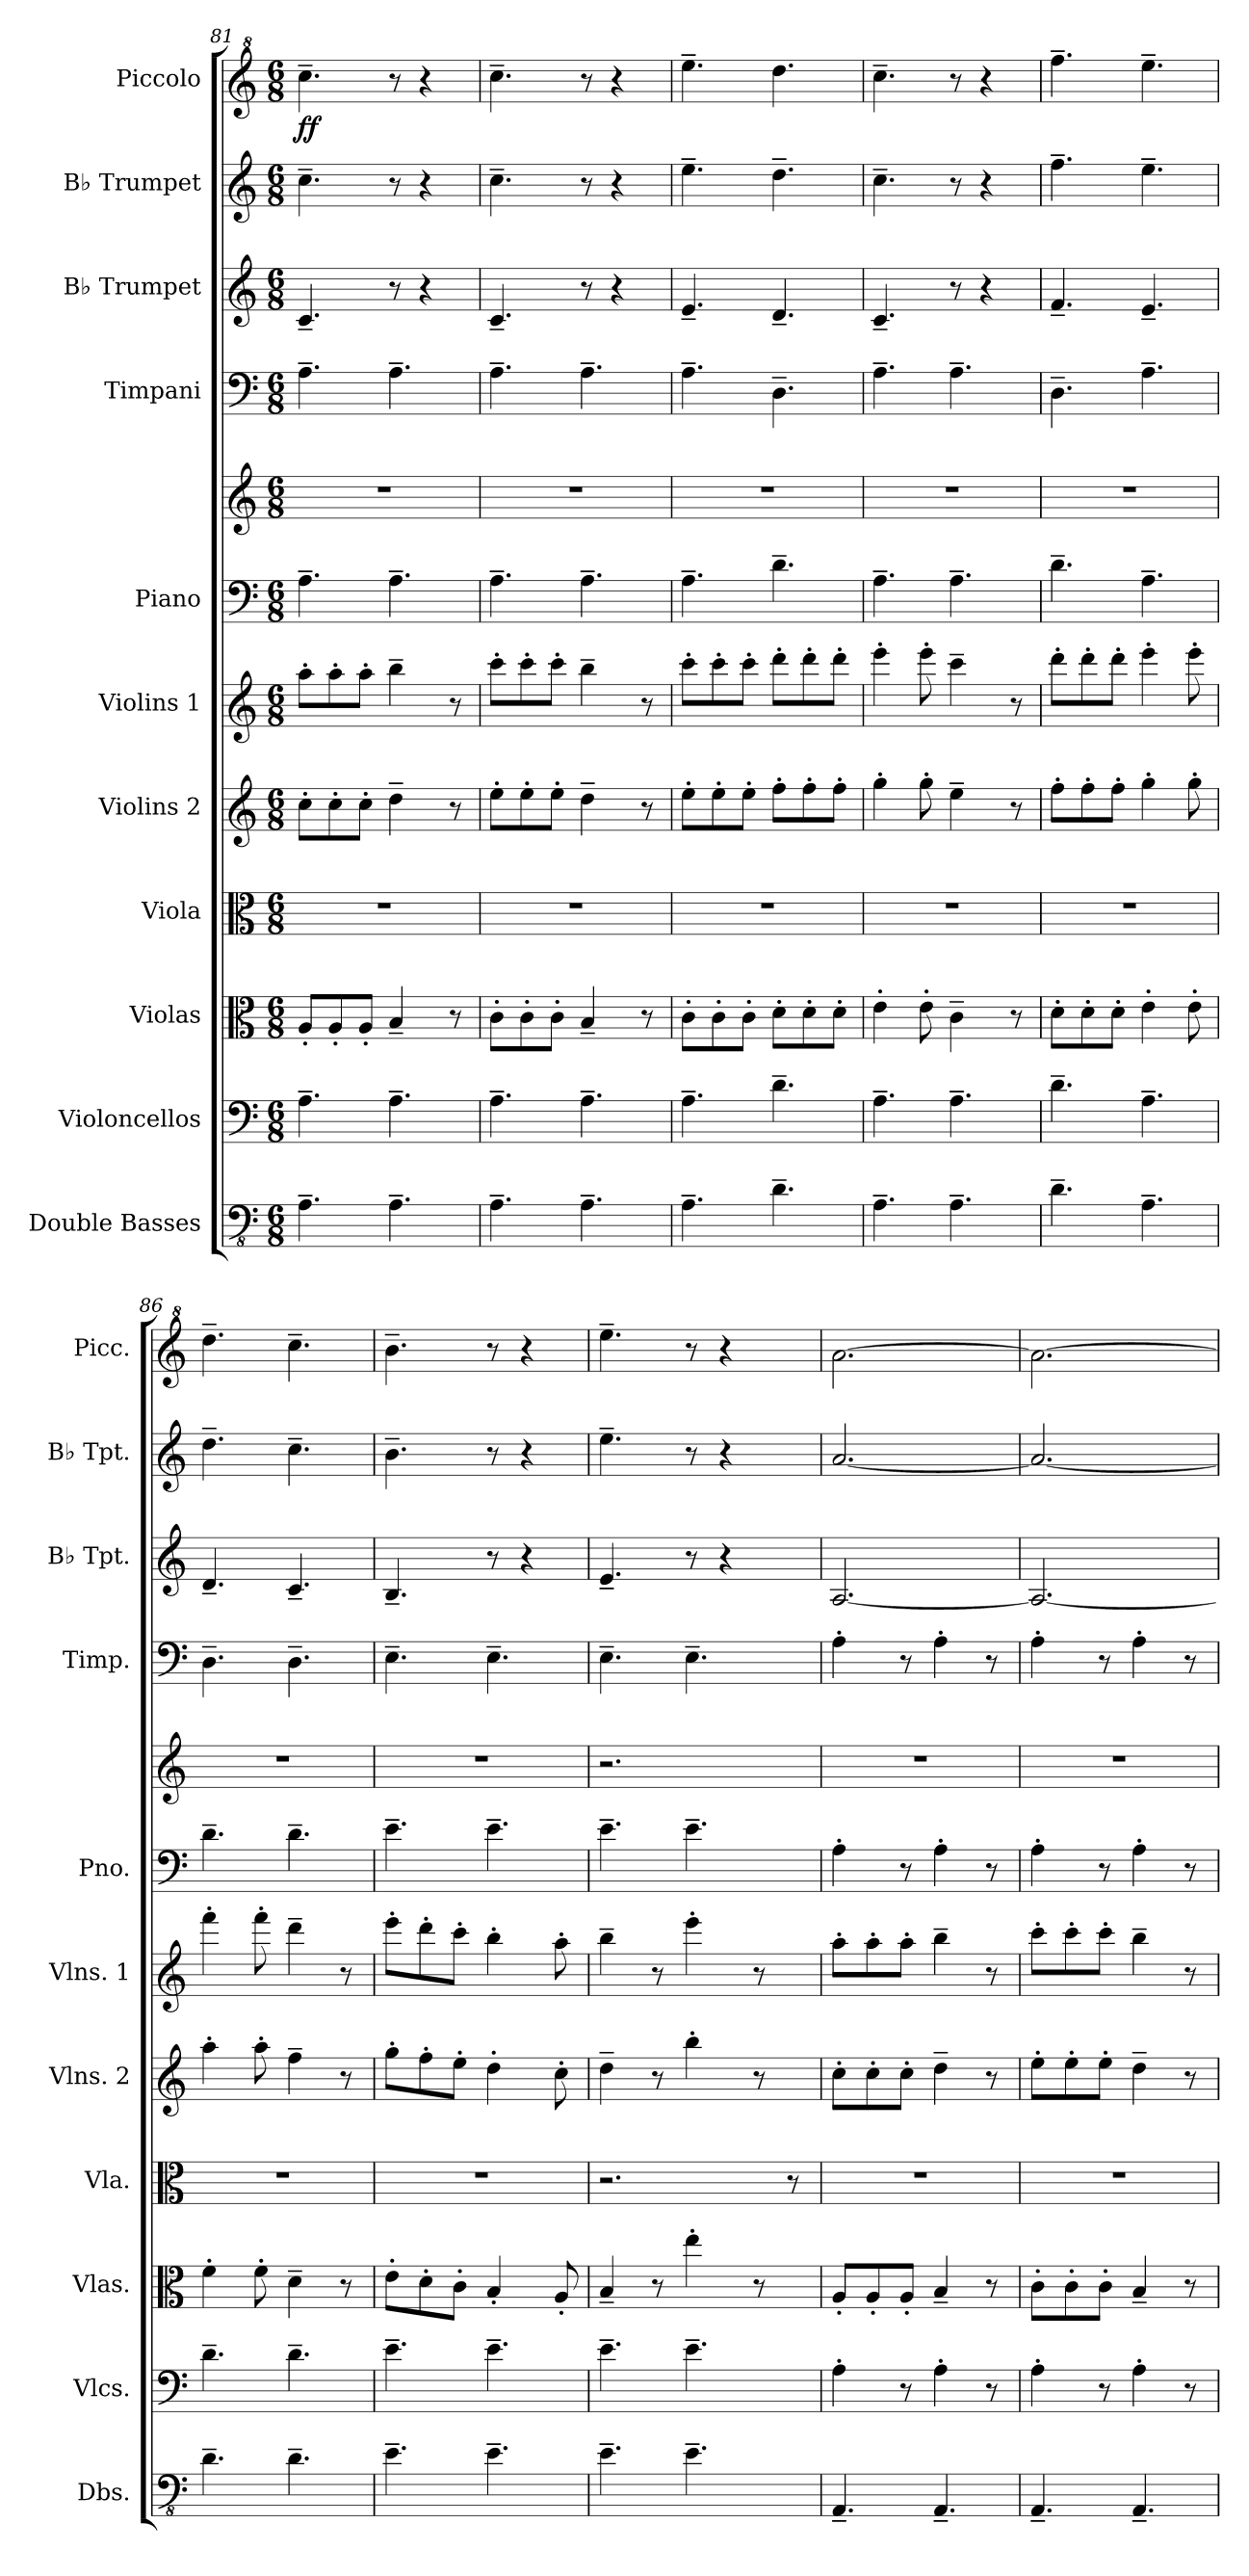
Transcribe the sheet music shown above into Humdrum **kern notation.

**kern	**kern	**kern	**kern	**kern	**kern	**kern	**kern	**kern	**kern	**kern	**kern	**dynam
*part11	*part10	*part9	*part8	*part7	*part6	*part5	*part5	*part4	*part3	*part2	*part1	*part1
*staff12	*staff11	*staff10	*staff9	*staff8	*staff7	*staff6	*staff5	*staff4	*staff3	*staff2	*staff1	*staff1
*I"Double Basses	*I"Violoncellos	*I"Violas	*I"Viola	*I"Violins 2	*I"Violins 1	*I"Piano	*	*I"Timpani	*I"B♭ Trumpet	*I"B♭ Trumpet	*I"Piccolo	*
*I'Dbs.	*I'Vlcs.	*I'Vlas.	*I'Vla.	*I'Vlns. 2	*I'Vlns. 1	*I'Pno.	*	*I'Timp.	*I'B♭ Tpt.	*I'B♭ Tpt.	*I'Picc.	*
!!LO:PB:g=z
*clefFv4	*clefF4	*clefC3	*clefC3	*clefG2	*clefG2	*clefF4	*clefG2	*clefF4	*clefG2	*clefG2	*clefG^2	*
*	*	*	*	*	*	*	*	*	*ITrd1c2	*ITrd1c2	*ITrd-7c-12	*
*k[]	*k[]	*k[]	*k[]	*k[]	*k[]	*k[]	*k[]	*k[]	*k[b-e-]	*k[b-e-]	*k[]	*
*C:	*C:	*C:	*C:	*C:	*C:	*C:	*C:	*C:	*B-:	*B-:	*C:	*
*M6/8	*M6/8	*M6/8	*M6/8	*M6/8	*M6/8	*M6/8	*M6/8	*M6/8	*M6/8	*M6/8	*M6/8	*
=81	=81	=81	=81	=81	=81	=81	=81	=81	=81	=81	=81	=81
!	!	!	!	!	!	!	!	!	!	!	!	!LO:DY:b
4.AA~\	4.A~\	8A'/L	2.r	8cc'\L	8aa'\L	4.A~\	2.r	4.A~\	4.B-~/	4.b-~\	4.cccc~\	ff
.	.	8A'/	.	8cc'\	8aa'\	.	.	.	.	.	.	.
.	.	8A'/J	.	8cc'\J	8aa'\J	.	.	.	.	.	.	.
4.AA~\	4.A~\	4B~/	.	4dd~\	4bb~\	4.A~\	.	4.A~\	8r	8r	8r	.
.	.	.	.	.	.	.	.	.	4r	4r	4r	.
.	.	8r	.	8r	8r	.	.	.	.	.	.	.
=82	=82	=82	=82	=82	=82	=82	=82	=82	=82	=82	=82	=82
4.AA~\	4.A~\	8c'\L	2.r	8ee'\L	8ccc'\L	4.A~\	2.r	4.A~\	4.B-~/	4.b-~\	4.cccc~\	.
.	.	8c'\	.	8ee'\	8ccc'\	.	.	.	.	.	.	.
.	.	8c'\J	.	8ee'\J	8ccc'\J	.	.	.	.	.	.	.
4.AA~\	4.A~\	4B~/	.	4dd~\	4bb~\	4.A~\	.	4.A~\	8r	8r	8r	.
.	.	.	.	.	.	.	.	.	4r	4r	4r	.
.	.	8r	.	8r	8r	.	.	.	.	.	.	.
=83	=83	=83	=83	=83	=83	=83	=83	=83	=83	=83	=83	=83
4.AA~\	4.A~\	8c'\L	2.r	8ee'\L	8ccc'\L	4.A~\	2.r	4.A~\	4.d~/	4.dd~\	4.eeee~\	.
.	.	8c'\	.	8ee'\	8ccc'\	.	.	.	.	.	.	.
.	.	8c'\J	.	8ee'\J	8ccc'\J	.	.	.	.	.	.	.
4.D~\	4.d~\	8d'\L	.	8ff'\L	8ddd'\L	4.d~\	.	4.D~\	4.c~/	4.cc~\	4.dddd\	.
.	.	8d'\	.	8ff'\	8ddd'\	.	.	.	.	.	.	.
.	.	8d'\J	.	8ff'\J	8ddd'\J	.	.	.	.	.	.	.
=84	=84	=84	=84	=84	=84	=84	=84	=84	=84	=84	=84	=84
4.AA~\	4.A~\	4e'\	2.r	4gg'\	4eee'\	4.A~\	2.r	4.A~\	4.B-~/	4.b-~\	4.cccc~\	.
.	.	8e'\	.	8gg'\	8eee'\	.	.	.	.	.	.	.
4.AA~\	4.A~\	4c~\	.	4ee~\	4ccc~\	4.A~\	.	4.A~\	8r	8r	8r	.
.	.	.	.	.	.	.	.	.	4r	4r	4r	.
.	.	8r	.	8r	8r	.	.	.	.	.	.	.
=85	=85	=85	=85	=85	=85	=85	=85	=85	=85	=85	=85	=85
4.D~\	4.d~\	8d'\L	2.r	8ff'\L	8ddd'\L	4.d~\	2.r	4.D~\	4.e-~/	4.ee-~\	4.ffff~\	.
.	.	8d'\	.	8ff'\	8ddd'\	.	.	.	.	.	.	.
.	.	8d'\J	.	8ff'\J	8ddd'\J	.	.	.	.	.	.	.
4.AA~\	4.A~\	4e'\	.	4gg'\	4eee'\	4.A~\	.	4.A~\	4.d~/	4.dd~\	4.eeee~\	.
.	.	8e'\	.	8gg'\	8eee'\	.	.	.	.	.	.	.
=86	=86	=86	=86	=86	=86	=86	=86	=86	=86	=86	=86	=86
4.D~\	4.d~\	4f'\	2.r	4aa'\	4fff'\	4.d~\	2.r	4.D~\	4.c~/	4.cc~\	4.dddd~\	.
.	.	8f'\	.	8aa'\	8fff'\	.	.	.	.	.	.	.
4.D~\	4.d~\	4d~\	.	4ff~\	4ddd~\	4.d~\	.	4.D~\	4.B-~/	4.b-~\	4.cccc~\	.
.	.	8r	.	8r	8r	.	.	.	.	.	.	.
=87	=87	=87	=87	=87	=87	=87	=87	=87	=87	=87	=87	=87
4.E~\	4.e~\	8e'\L	2.r	8gg'\L	8eee'\L	4.e~\	2.r	4.E~\	4.A~/	4.a~\	4.bbb~\	.
.	.	8d'\	.	8ff'\	8ddd'\	.	.	.	.	.	.	.
.	.	8c'\J	.	8ee'\J	8ccc'\J	.	.	.	.	.	.	.
4.E~\	4.e~\	4B'/	.	4dd'\	4bb'\	4.e~\	.	4.E~\	8r	8r	8r	.
.	.	.	.	.	.	.	.	.	4r	4r	4r	.
.	.	8A'/	.	8cc'\	8aa'\	.	.	.	.	.	.	.
!!LO:PB:g=z
=88	=88	=88	=88	=88	=88	=88	=88	=88	=88	=88	=88	=88
4.E~\	4.e~\	4B~/	2.r	4dd~\	4bb~\	4.e~\	2.r	4.E~\	4.d~/	4.dd~\	4.eeee~\	.
.	.	8r	.	8r	8r	.	.	.	.	.	.	.
4.E~\	4.e~\	4ee'\	.	4bb'\	4eee'\	4.e~\	.	4.E~\	8r	8r	8r	.
.	.	.	.	.	.	.	.	.	4r	4r	4r	.
.	.	8r	.	8r	8r	.	.	.	.	.	.	.
8ryy	8ryy	8ryy	8r	8ryy	8ryy	8ryy	8ryy	8ryy	8ryy	8ryy	8ryy	.
=89	=89	=89	=89	=89	=89	=89	=89	=89	=89	=89	=89	=89
4.AAA~/	4A'\	8A'/L	2.r	8cc'\L	8aa'\L	4A'\	2.r	4A'\	[2.G/	[2.g/	[2.aaa\	.
.	.	8A'/	.	8cc'\	8aa'\	.	.	.	.	.	.	.
.	8r	8A'/J	.	8cc'\J	8aa'\J	8r	.	8r	.	.	.	.
4.AAA~/	4A'\	4B~/	.	4dd~\	4bb~\	4A'\	.	4A'\	.	.	.	.
.	8r	8r	.	8r	8r	8r	.	8r	.	.	.	.
=90	=90	=90	=90	=90	=90	=90	=90	=90	=90	=90	=90	=90
4.AAA~/	4A'\	8c'\L	2.r	8ee'\L	8ccc'\L	4A'\	2.r	4A'\	2.G/_	2.g/_	2.aaa\_	.
.	.	8c'\	.	8ee'\	8ccc'\	.	.	.	.	.	.	.
.	8r	8c'\J	.	8ee'\J	8ccc'\J	8r	.	8r	.	.	.	.
4.AAA~/	4A'\	4B~/	.	4dd~\	4bb~\	4A'\	.	4A'\	.	.	.	.
.	8r	8r	.	8r	8r	8r	.	8r	.	.	.	.
=	=	=	=	=	=	=	=	=	=	=	=	=
*-	*-	*-	*-	*-	*-	*-	*-	*-	*-	*-	*-	*-
